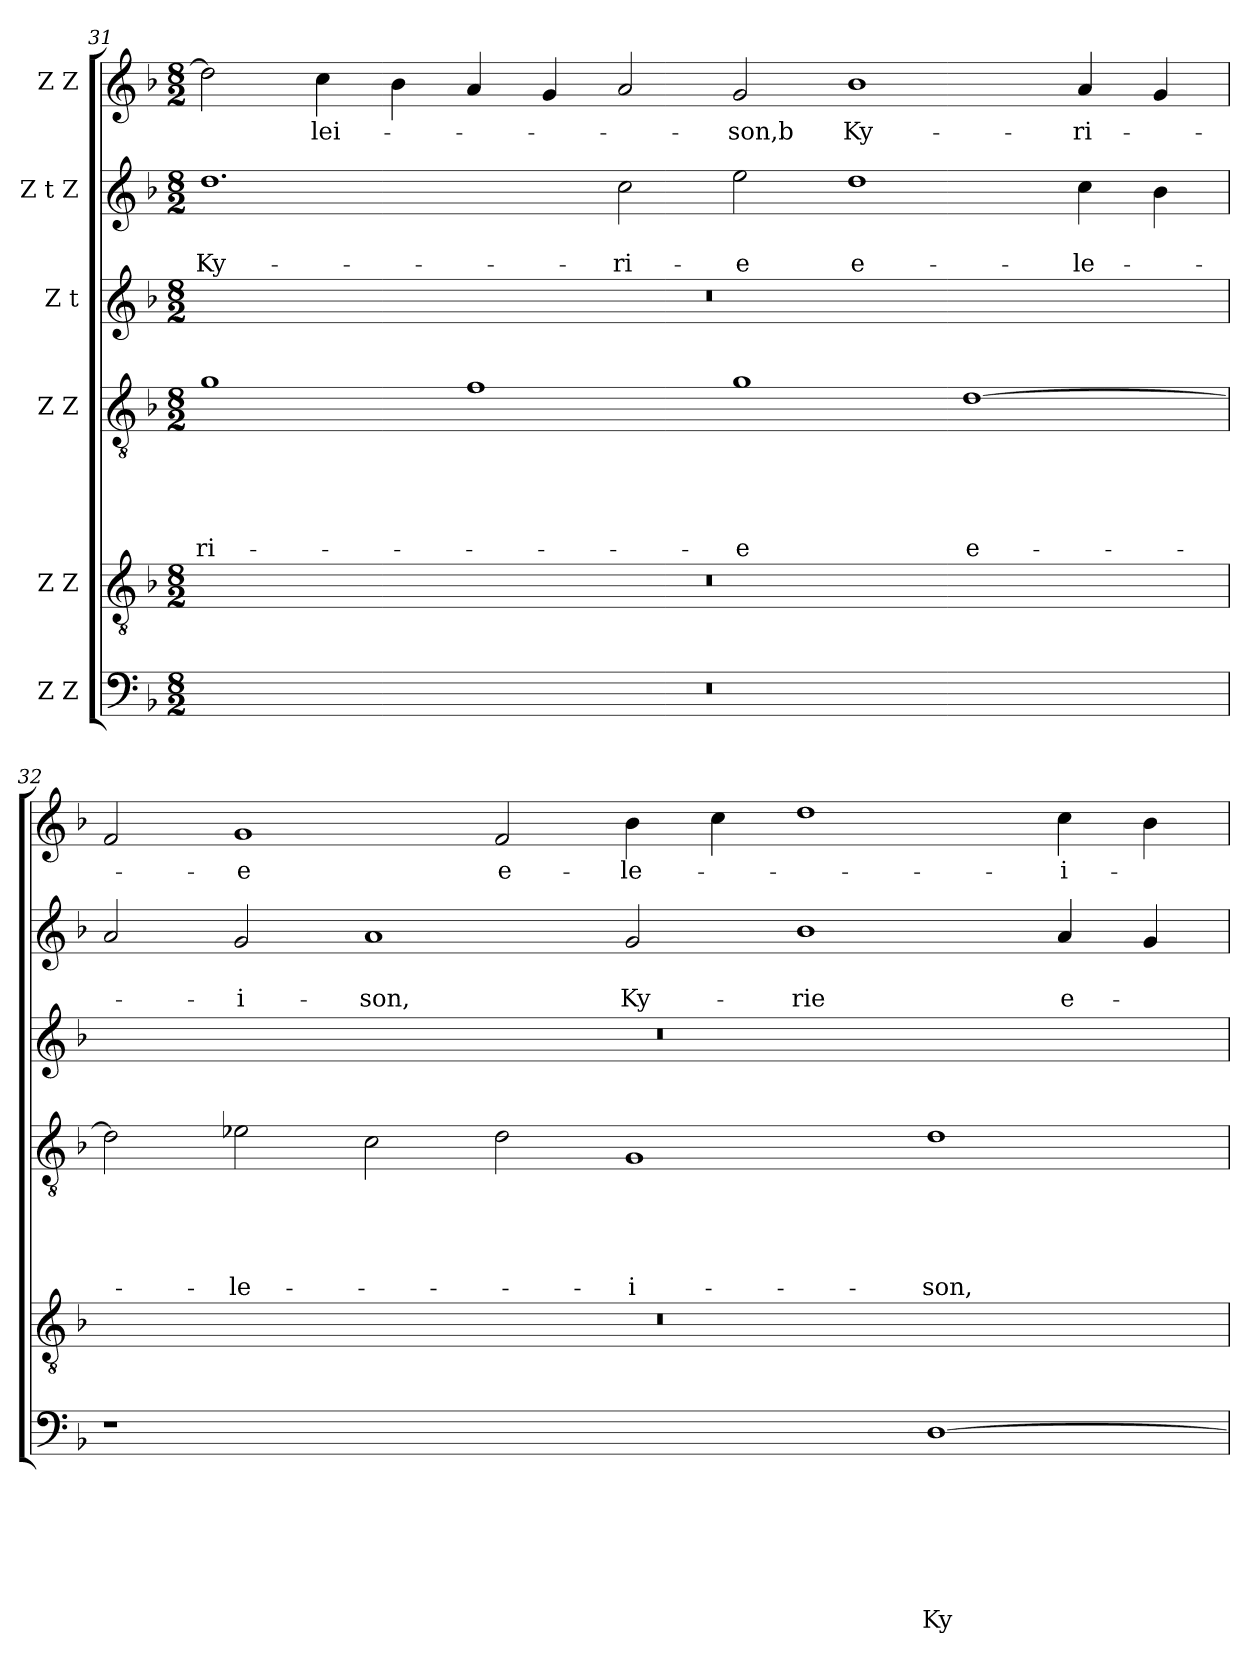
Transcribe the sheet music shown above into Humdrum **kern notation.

**kern	**text	**text	**text	**text	**text	**text	**text	**kern	**kern	**text	**text	**text	**text	**text	**kern	**kern	**text	**text	**kern	**text
*part6	*part6	*part6	*part6	*part6	*part6	*part6	*part6	*part5	*part4	*part4	*part4	*part4	*part4	*part4	*part3	*part2	*part2	*part2	*part1	*part1
*staff6	*staff6	*staff6	*staff6	*staff6	*staff6	*staff6	*staff6	*staff5	*staff4	*staff4	*staff4	*staff4	*staff4	*staff4	*staff3	*staff2	*staff2	*staff2	*staff1	*staff1
*I"Z Z	*	*	*	*	*	*	*	*I"Z Z	*I"Z Z	*	*	*	*	*	*I"Z t	*I"Z t Z	*	*	*I"Z Z	*
*clefF4	*	*	*	*	*	*	*	*clefGv2	*clefGv2	*	*	*	*	*	*clefG2	*clefG2	*	*	*clefG2	*
*k[b-]	*	*	*	*	*	*	*	*k[b-]	*k[b-]	*	*	*	*	*	*k[b-]	*k[b-]	*	*	*k[b-]	*
*F:	*	*	*	*	*	*	*	*F:	*F:	*	*	*	*	*	*F:	*F:	*	*	*F:	*
*M8/2	*	*	*	*	*	*	*	*M8/2	*M8/2	*	*	*	*	*	*M8/2	*M8/2	*	*	*M8/2	*
=31	=31	=31	=31	=31	=31	=31	=31	=31	=31	=31	=31	=31	=31	=31	=31	=31	=31	=31	=31	=31
!	!	!	!	!	!	!	!	!	!	!	!	!	!	!LO:LY:b	!	!	!	!LO:LY:b	!	!
00r	.	.	.	.	.	.	.	00r	1g	.	.	.	.	-ri-	00r	1.dd	.	Ky-	2dd\]	.
!	!	!	!	!	!	!	!	!	!	!	!	!	!	!	!	!	!	!	!	!LO:LY:b
.	.	.	.	.	.	.	.	.	.	.	.	.	.	.	.	.	.	.	4cc\	-lei-
.	.	.	.	.	.	.	.	.	.	.	.	.	.	.	.	.	.	.	4b-\	.
.	.	.	.	.	.	.	.	.	1f	.	.	.	.	.	.	.	.	.	4a/	.
.	.	.	.	.	.	.	.	.	.	.	.	.	.	.	.	.	.	.	4g/	.
!	!	!	!	!	!	!	!	!	!	!	!	!	!	!	!	!	!	!LO:LY:b	!	!
.	.	.	.	.	.	.	.	.	.	.	.	.	.	.	.	2cc\	.	-ri-	2a/	.
!	!	!	!	!	!	!	!	!	!	!	!	!	!	!LO:LY:b	!	!	!	!LO:LY:b	!	!LO:LY:b:rj
.	.	.	.	.	.	.	.	.	1g	.	.	.	.	-e	.	2ee\	.	-e	2g/	-son,b
!	!	!	!	!	!	!	!	!	!	!	!	!	!	!	!	!	!	!LO:LY:b:rj	!	!LO:LY:b
.	.	.	.	.	.	.	.	.	.	.	.	.	.	.	.	1dd	.	e-	1b-	Ky-
!	!	!	!	!	!	!	!	!	!	!	!	!	!	!LO:LY:b	!	!	!	!	!	!
.	.	.	.	.	.	.	.	.	[>1d	.	.	.	.	e-	.	.	.	.	.	.
!	!	!	!	!	!	!	!	!	!	!	!	!	!	!	!	!	!	!LO:LY:b	!	!LO:LY:b
.	.	.	.	.	.	.	.	.	.	.	.	.	.	.	.	4cc\	.	-le-	4a/	-ri-
.	.	.	.	.	.	.	.	.	.	.	.	.	.	.	.	4b-\	.	.	4g/	.
=32	=32	=32	=32	=32	=32	=32	=32	=32	=32	=32	=32	=32	=32	=32	=32	=32	=32	=32	=32	=32
1r	.	.	.	.	.	.	.	00r	2d\]	.	.	.	.	.	00r	2a/	.	.	2f/	.
!	!	!	!	!	!	!	!	!	!	!	!	!	!	!LO:LY:b	!	!	!	!LO:LY:b	!	!LO:LY:b
.	.	.	.	.	.	.	.	.	2e-X\	.	.	.	.	-le-	.	2g/	.	-i-	1g	-e
!	!	!	!	!	!	!	!	!	!	!	!	!	!	!	!	!	!	!LO:LY:b	!	!
0ryy	.	.	.	.	.	.	.	.	2c\	.	.	.	.	.	.	1a	.	-son,	.	.
!	!	!	!	!	!	!	!	!	!	!	!	!	!	!	!	!	!	!	!	!LO:LY:b
.	.	.	.	.	.	.	.	.	2d\	.	.	.	.	.	.	.	.	.	2f/	e-
!	!	!	!	!	!	!	!	!	!	!	!	!	!	!LO:LY:b	!	!	!	!LO:LY:b	!	!LO:LY:b
.	.	.	.	.	.	.	.	.	1G	.	.	.	.	-i-	.	2g/	.	Ky-	4b-\	-le-
.	.	.	.	.	.	.	.	.	.	.	.	.	.	.	.	.	.	.	4cc\	.
!	!	!	!	!	!	!	!	!	!	!	!	!	!	!	!	!	!	!LO:LY:b	!	!
.	.	.	.	.	.	.	.	.	.	.	.	.	.	.	.	1b-	.	-rie	1dd	.
!	!	!	!	!	!	!	!LO:LY:b	!	!	!	!	!	!	!LO:LY:b	!	!	!	!	!	!
[<1D	.	.	.	.	.	.	Ky-	.	1d	.	.	.	.	-son,	.	.	.	.	.	.
!	!	!	!	!	!	!	!	!	!	!	!	!	!	!	!	!	!	!LO:LY:b:rj	!	!LO:LY:b
.	.	.	.	.	.	.	.	.	.	.	.	.	.	.	.	4a/	.	e-	4cc\	-i-
.	.	.	.	.	.	.	.	.	.	.	.	.	.	.	.	4g/	.	.	4b-\	.
=	=	=	=	=	=	=	=	=	=	=	=	=	=	=	=	=	=	=	=	=
*-	*-	*-	*-	*-	*-	*-	*-	*-	*-	*-	*-	*-	*-	*-	*-	*-	*-	*-	*-	*-
